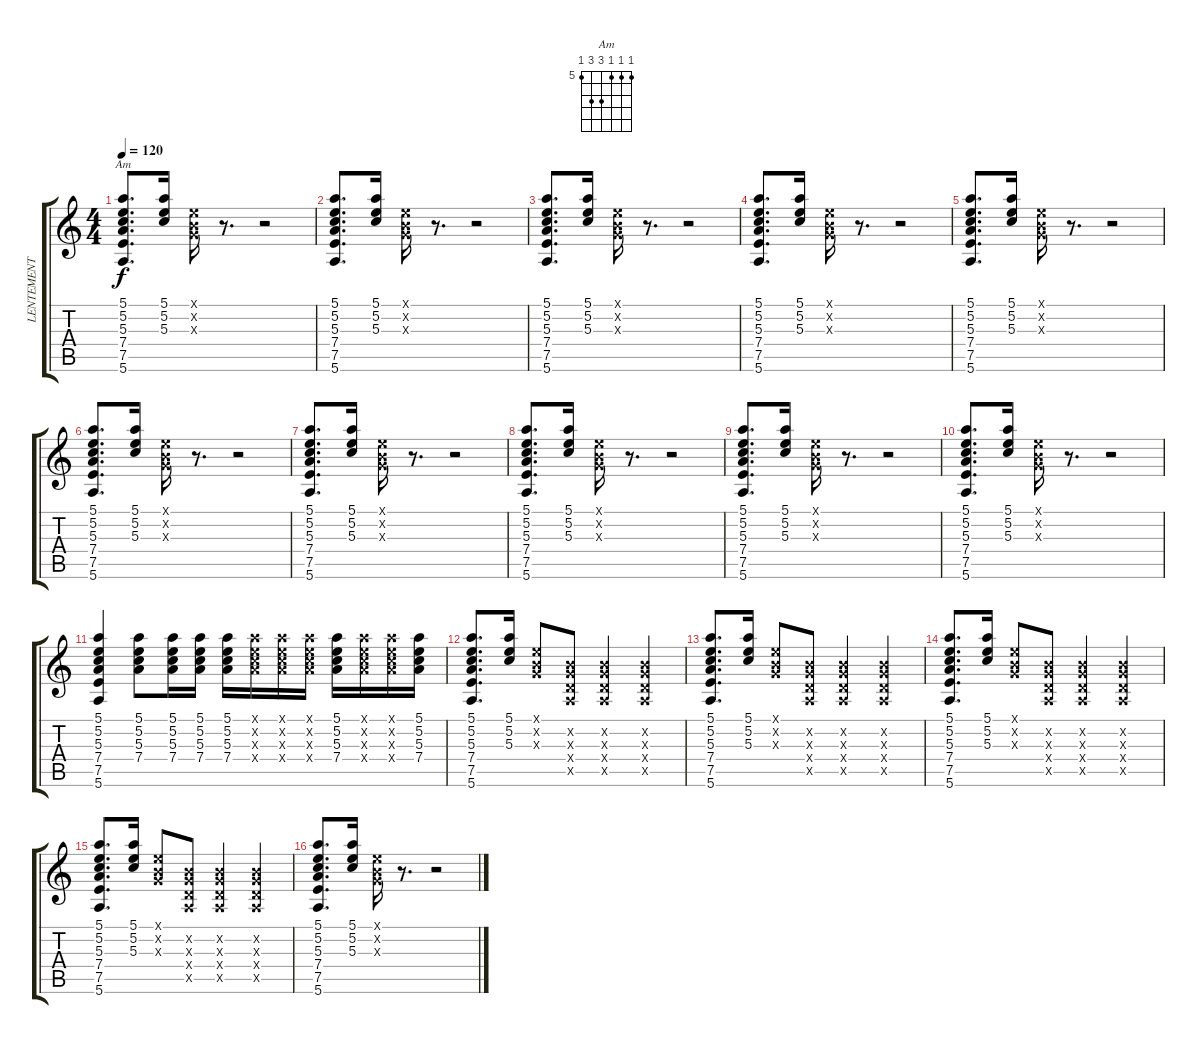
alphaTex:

\track ("LENTEMENT (guitare)" "LENTEMENT ") {instrument acousticguitarnylon}
\staff {score tabs}
\tuning (E4 B3 G3 D3 A2 E2) {hide}
\chord ("Am" 5 5 5 7 7 5) {firstfret 5}
\ts (4 4)
\tempo 120
\clef g2
\ks c
(5.1 5.2 5.3 7.4 7.5 5.6).8{d ch "Am" dy f} (5.1 5.2 5.3).16 (0.1{x} 0.2{x} 0.3{x}).16 r.8{d} r.2 |
(5.1 5.2 5.3 7.4 7.5 5.6).8{d} (5.1 5.2 5.3).16 (0.1{x} 0.2{x} 0.3{x}).16 r.8{d} r.2 |
(5.1 5.2 5.3 7.4 7.5 5.6).8{d} (5.1 5.2 5.3).16 (0.1{x} 0.2{x} 0.3{x}).16 r.8{d} r.2 |
(5.1 5.2 5.3 7.4 7.5 5.6).8{d} (5.1 5.2 5.3).16 (0.1{x} 0.2{x} 0.3{x}).16 r.8{d} r.2 |
(5.1 5.2 5.3 7.4 7.5 5.6).8{d} (5.1 5.2 5.3).16 (0.1{x} 0.2{x} 0.3{x}).16 r.8{d} r.2 |
(5.1 5.2 5.3 7.4 7.5 5.6).8{d} (5.1 5.2 5.3).16 (0.1{x} 0.2{x} 0.3{x}).16 r.8{d} r.2 |
(5.1 5.2 5.3 7.4 7.5 5.6).8{d} (5.1 5.2 5.3).16 (0.1{x} 0.2{x} 0.3{x}).16 r.8{d} r.2 |
(5.1 5.2 5.3 7.4 7.5 5.6).8{d} (5.1 5.2 5.3).16 (0.1{x} 0.2{x} 0.3{x}).16 r.8{d} r.2 |
(5.1 5.2 5.3 7.4 7.5 5.6).8{d} (5.1 5.2 5.3).16 (0.1{x} 0.2{x} 0.3{x}).16 r.8{d} r.2 |
(5.1 5.2 5.3 7.4 7.5 5.6).8{d} (5.1 5.2 5.3).16 (0.1{x} 0.2{x} 0.3{x}).16 r.8{d} r.2 |
(5.1 5.2 5.3 7.4 7.5 5.6).4 (5.1 5.2 5.3 7.4).8 (5.1 5.2 5.3 7.4).16 (5.1 5.2 5.3 7.4).16 (5.1 5.2 5.3 7.4).16 (5.1{x} 5.2{x} 5.3{x} 7.4{x}).16 (5.1{x} 5.2{x} 5.3{x} 7.4{x}).16 (5.1{x} 5.2{x} 5.3{x} 7.4{x}).16 (5.1 5.2 5.3 7.4).16 (5.1{x} 5.2{x} 5.3{x} 7.4{x}).16 (5.1{x} 5.2{x} 5.3{x} 7.4{x}).16 (5.1 5.2 5.3 7.4).16 |
(5.1 5.2 5.3 7.4 7.5 5.6).8{d} (5.1 5.2 5.3).16 (0.1{x} 0.2{x} 0.3{x}).8 (0.2{x} 0.3{x} 0.4{x} 0.5{x}).8 (0.2{x} 0.3{x} 0.4{x} 0.5{x}).4 (0.2{x} 0.3{x} 0.4{x} 0.5{x}).4 |
(5.1 5.2 5.3 7.4 7.5 5.6).8{d} (5.1 5.2 5.3).16 (0.1{x} 0.2{x} 0.3{x}).8 (0.2{x} 0.3{x} 0.4{x} 0.5{x}).8 (0.2{x} 0.3{x} 0.4{x} 0.5{x}).4 (0.2{x} 0.3{x} 0.4{x} 0.5{x}).4 |
(5.1 5.2 5.3 7.4 7.5 5.6).8{d} (5.1 5.2 5.3).16 (0.1{x} 0.2{x} 0.3{x}).8 (0.2{x} 0.3{x} 0.4{x} 0.5{x}).8 (0.2{x} 0.3{x} 0.4{x} 0.5{x}).4 (0.2{x} 0.3{x} 0.4{x} 0.5{x}).4 |
(5.1 5.2 5.3 7.4 7.5 5.6).8{d} (5.1 5.2 5.3).16 (0.1{x} 0.2{x} 0.3{x}).8 (0.2{x} 0.3{x} 0.4{x} 0.5{x}).8 (0.2{x} 0.3{x} 0.4{x} 0.5{x}).4 (0.2{x} 0.3{x} 0.4{x} 0.5{x}).4 |
(5.1 5.2 5.3 7.4 7.5 5.6).8{d} (5.1 5.2 5.3).16 (0.1{x} 0.2{x} 0.3{x}).16 r.8{d} r.2
